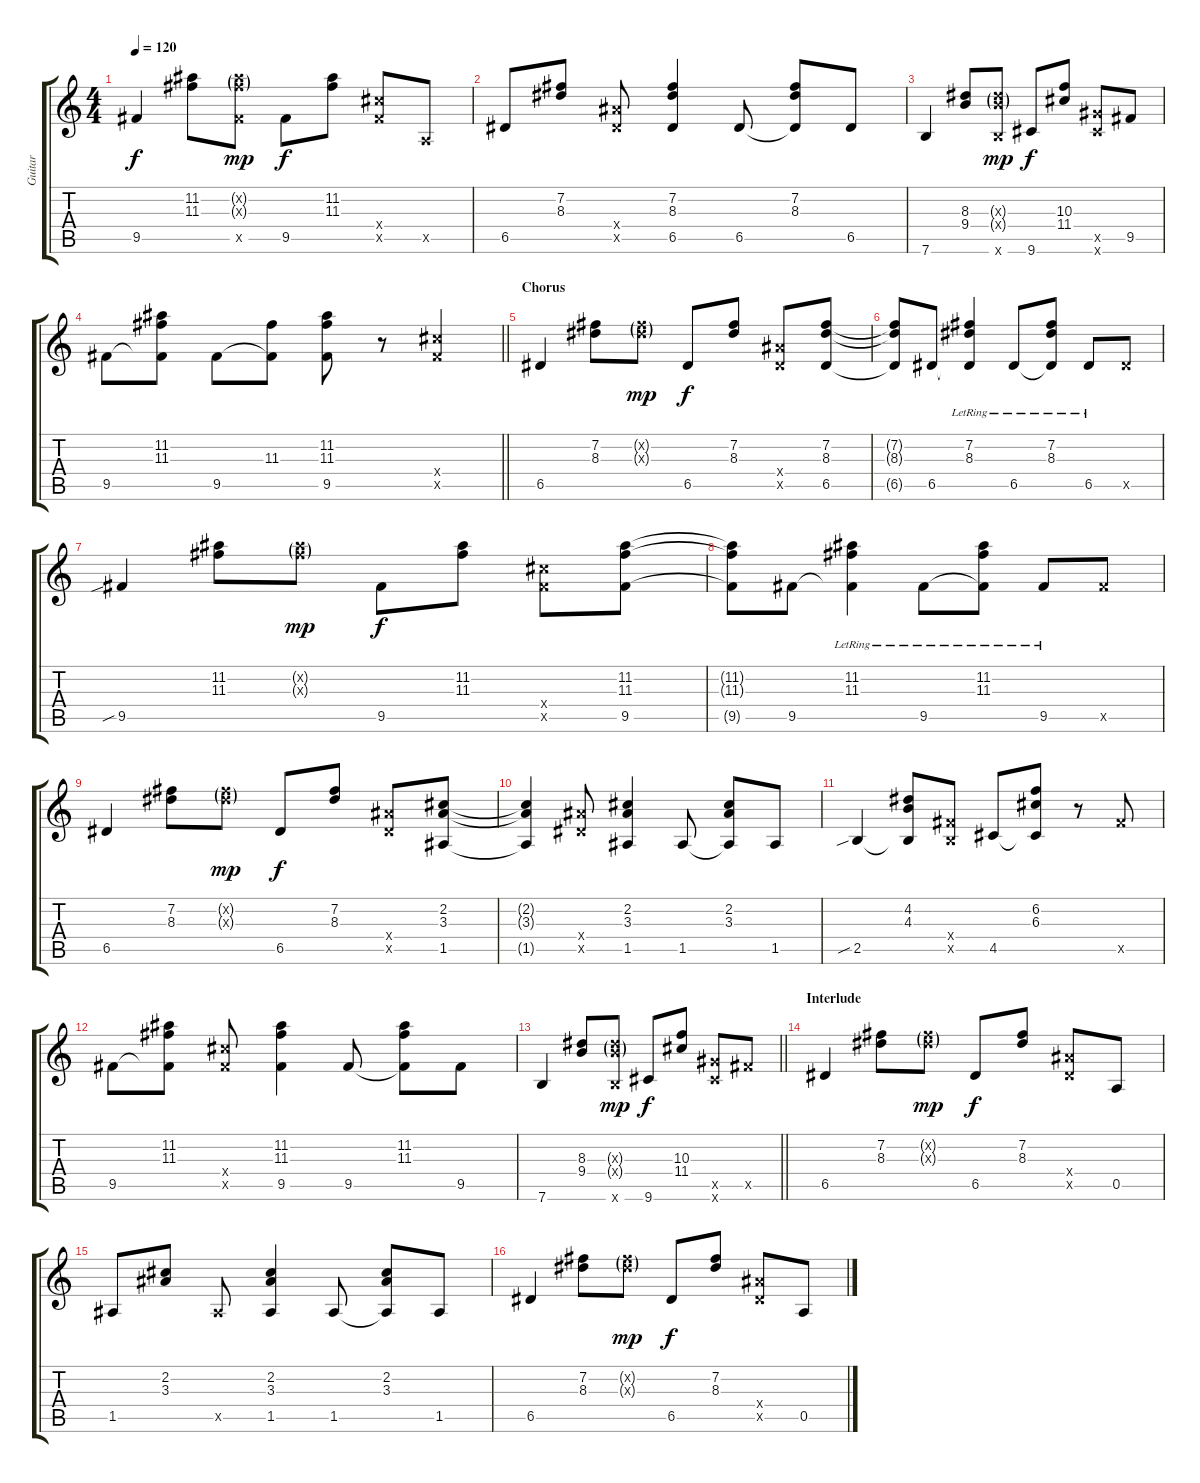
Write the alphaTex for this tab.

\track ("Guitar" "Guitar") {instrument acousticguitarsteel}
\staff {score tabs}
\tuning (E4 B3 G3 D3 A2 E2) {hide}
\ts (4 4)
\tempo 120
\clef g2
\ks c
9.5.4{dy f} (11.2 11.3).8 (11.2{g x} 11.3{g x} 9.5{x}).8{dy mp} 9.5.8{dy f} (11.2 11.3).8 (11.4{x} 9.5{x}).8 0.5{x}.8 |
6.5.8 (7.2 8.3).8 (8.4{x} 6.5{x}).8 (7.2 8.3 6.5).4 6.5.8 (7.2 8.3 6.5{t}).8 6.5.8 |
7.6.4 (8.3 9.4).8 (8.3{g x} 9.4{g x} 7.6{x}).8{dy mp} 9.6.8{dy f} (10.3 11.4).8 (11.5{x} 9.6{x}).8 9.5.8 |
\barLineRight lightlight
9.5.8 (11.2 11.3 9.5{t}).8 9.5.8 (11.3 9.5{t}).8 (11.2 11.3 9.5).8 r.8 (11.4{x} 9.5{x}).4 |
\section ("" "Chorus")
6.5.4 (7.2 8.3).8 (7.2{g x} 8.3{g x}).8{dy mp} 6.5.8{dy f} (7.2 8.3).8 (8.4{x} 6.5{x}).8 (7.2 8.3 6.5).8 |
(7.2{t} 8.3{t} 6.5{t}).8 6.5.8 (7.2{lr} 8.3{lr} 6.5{t}).4 6.5{lr}.8 (7.2{lr} 8.3{lr} 6.5{t}).8 6.5{lr}.8 6.5{x}.8 |
9.5{sib}.4 (11.2 11.3).8 (11.2{g x} 11.3{g x}).8{dy mp} 9.5.8{dy f} (11.2 11.3).8 (11.4{x} 9.5{x}).8 (11.2 11.3 9.5).8 |
(11.2{t} 11.3{t} 9.5{t}).8 9.5.8 (11.2{lr} 11.3{lr} 9.5{t}).4 9.5{lr}.8 (11.2{lr} 11.3{lr} 9.5{t}).8 9.5{lr}.8 9.5{x}.8 |
6.5.4 (7.2 8.3).8 (7.2{g x} 8.3{g x}).8{dy mp} 6.5.8{dy f} (7.2 8.3).8 (8.4{x} 6.5{x}).8 (2.2 3.3 1.5).8 |
(2.2{t} 3.3{t} 1.5{t}).4 (8.4{x} 6.5{x}).8 (2.2 3.3 1.5).4 1.5.8 (2.2 3.3 1.5{t}).8 1.5.8 |
2.5{sib}.4 (4.2 4.3 2.5{t}).8 (4.4{x} 2.5{x}).8 4.5.8 (6.2 6.3 4.5{t}).8 r.8 9.5{x}.8 |
9.5.8 (11.2 11.3 9.5{t}).8 (11.4{x} 9.5{x}).8 (11.2 11.3 9.5).4 9.5.8 (11.2 11.3 9.5{t}).8 9.5.8 |
\barLineRight lightlight
7.6.4 (8.3 9.4).8 (8.3{g x} 9.4{g x} 7.6{x}).8{dy mp} 9.6.8{dy f} (10.3 11.4).8 (11.5{x} 9.6{x}).8 9.5{x}.8 |
\section ("" "Interlude")
6.5.4 (7.2 8.3).8 (7.2{g x} 8.3{g x}).8{dy mp} 6.5.8{dy f} (7.2 8.3).8 (8.4{x} 6.5{x}).8 0.5.8 |
1.5.8 (2.2 3.3).8 1.5{x}.8 (2.2 3.3 1.5).4 1.5.8 (2.2 3.3 1.5{t}).8 1.5.8 |
6.5.4 (7.2 8.3).8 (7.2{g x} 8.3{g x}).8{dy mp} 6.5.8{dy f} (7.2 8.3).8 (8.4{x} 6.5{x}).8 0.5.8
